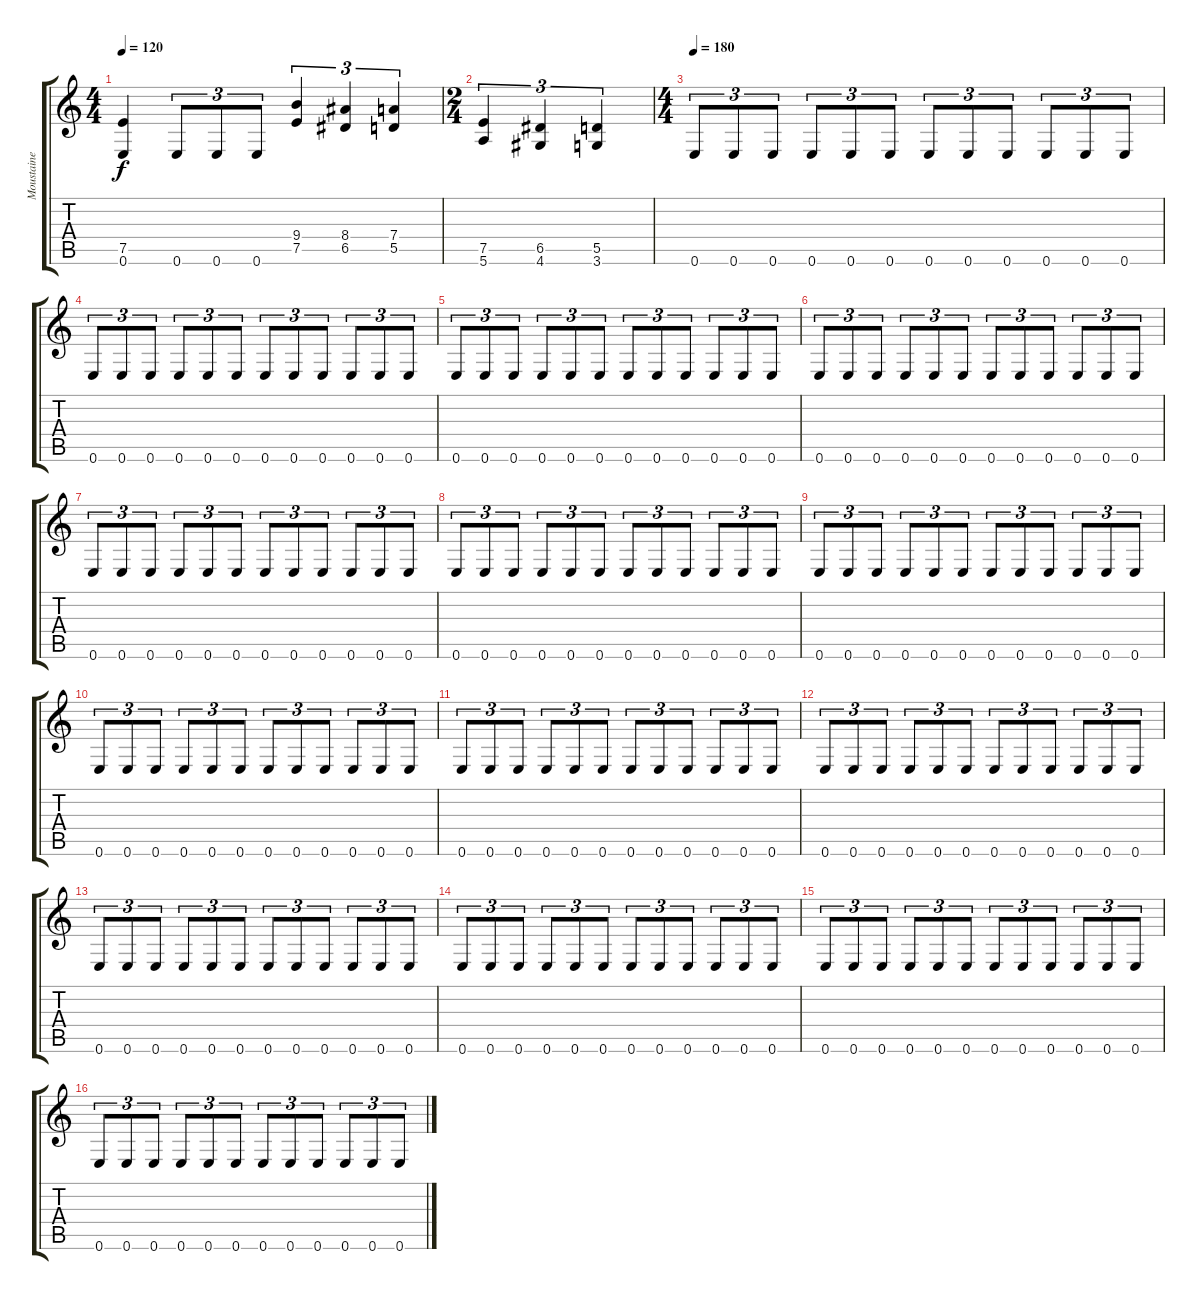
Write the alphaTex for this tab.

\track ("Moustaine" "Moustaine") {instrument distortionguitar}
\staff {score tabs}
\tuning (E4 B3 G3 D3 A2 E2) {hide}
\ts (4 4)
\tempo 120
\clef g2
\ks c
(7.5 0.6).4{dy f} 0.6.8{tu (3 2)} 0.6.8{tu (3 2)} 0.6.8{tu (3 2)} (9.4 7.5).4{tu (3 2)} (8.4 6.5).4{tu (3 2)} (7.4 5.5).4{tu (3 2)} |
\ts (2 4)
(7.5 5.6).4{tu (3 2)} (6.5 4.6).4{tu (3 2)} (5.5 3.6).4{tu (3 2)} |
\ts (4 4)
\tempo 180
0.6.8{tu (3 2)} 0.6.8{tu (3 2)} 0.6.8{tu (3 2)} 0.6.8{tu (3 2)} 0.6.8{tu (3 2)} 0.6.8{tu (3 2)} 0.6.8{tu (3 2)} 0.6.8{tu (3 2)} 0.6.8{tu (3 2)} 0.6.8{tu (3 2)} 0.6.8{tu (3 2)} 0.6.8{tu (3 2)} |
0.6.8{tu (3 2)} 0.6.8{tu (3 2)} 0.6.8{tu (3 2)} 0.6.8{tu (3 2)} 0.6.8{tu (3 2)} 0.6.8{tu (3 2)} 0.6.8{tu (3 2)} 0.6.8{tu (3 2)} 0.6.8{tu (3 2)} 0.6.8{tu (3 2)} 0.6.8{tu (3 2)} 0.6.8{tu (3 2)} |
0.6.8{tu (3 2)} 0.6.8{tu (3 2)} 0.6.8{tu (3 2)} 0.6.8{tu (3 2)} 0.6.8{tu (3 2)} 0.6.8{tu (3 2)} 0.6.8{tu (3 2)} 0.6.8{tu (3 2)} 0.6.8{tu (3 2)} 0.6.8{tu (3 2)} 0.6.8{tu (3 2)} 0.6.8{tu (3 2)} |
0.6.8{tu (3 2)} 0.6.8{tu (3 2)} 0.6.8{tu (3 2)} 0.6.8{tu (3 2)} 0.6.8{tu (3 2)} 0.6.8{tu (3 2)} 0.6.8{tu (3 2)} 0.6.8{tu (3 2)} 0.6.8{tu (3 2)} 0.6.8{tu (3 2)} 0.6.8{tu (3 2)} 0.6.8{tu (3 2)} |
0.6.8{tu (3 2)} 0.6.8{tu (3 2)} 0.6.8{tu (3 2)} 0.6.8{tu (3 2)} 0.6.8{tu (3 2)} 0.6.8{tu (3 2)} 0.6.8{tu (3 2)} 0.6.8{tu (3 2)} 0.6.8{tu (3 2)} 0.6.8{tu (3 2)} 0.6.8{tu (3 2)} 0.6.8{tu (3 2)} |
0.6.8{tu (3 2)} 0.6.8{tu (3 2)} 0.6.8{tu (3 2)} 0.6.8{tu (3 2)} 0.6.8{tu (3 2)} 0.6.8{tu (3 2)} 0.6.8{tu (3 2)} 0.6.8{tu (3 2)} 0.6.8{tu (3 2)} 0.6.8{tu (3 2)} 0.6.8{tu (3 2)} 0.6.8{tu (3 2)} |
0.6.8{tu (3 2)} 0.6.8{tu (3 2)} 0.6.8{tu (3 2)} 0.6.8{tu (3 2)} 0.6.8{tu (3 2)} 0.6.8{tu (3 2)} 0.6.8{tu (3 2)} 0.6.8{tu (3 2)} 0.6.8{tu (3 2)} 0.6.8{tu (3 2)} 0.6.8{tu (3 2)} 0.6.8{tu (3 2)} |
0.6.8{tu (3 2)} 0.6.8{tu (3 2)} 0.6.8{tu (3 2)} 0.6.8{tu (3 2)} 0.6.8{tu (3 2)} 0.6.8{tu (3 2)} 0.6.8{tu (3 2)} 0.6.8{tu (3 2)} 0.6.8{tu (3 2)} 0.6.8{tu (3 2)} 0.6.8{tu (3 2)} 0.6.8{tu (3 2)} |
0.6.8{tu (3 2)} 0.6.8{tu (3 2)} 0.6.8{tu (3 2)} 0.6.8{tu (3 2)} 0.6.8{tu (3 2)} 0.6.8{tu (3 2)} 0.6.8{tu (3 2)} 0.6.8{tu (3 2)} 0.6.8{tu (3 2)} 0.6.8{tu (3 2)} 0.6.8{tu (3 2)} 0.6.8{tu (3 2)} |
0.6.8{tu (3 2)} 0.6.8{tu (3 2)} 0.6.8{tu (3 2)} 0.6.8{tu (3 2)} 0.6.8{tu (3 2)} 0.6.8{tu (3 2)} 0.6.8{tu (3 2)} 0.6.8{tu (3 2)} 0.6.8{tu (3 2)} 0.6.8{tu (3 2)} 0.6.8{tu (3 2)} 0.6.8{tu (3 2)} |
0.6.8{tu (3 2)} 0.6.8{tu (3 2)} 0.6.8{tu (3 2)} 0.6.8{tu (3 2)} 0.6.8{tu (3 2)} 0.6.8{tu (3 2)} 0.6.8{tu (3 2)} 0.6.8{tu (3 2)} 0.6.8{tu (3 2)} 0.6.8{tu (3 2)} 0.6.8{tu (3 2)} 0.6.8{tu (3 2)} |
0.6.8{tu (3 2)} 0.6.8{tu (3 2)} 0.6.8{tu (3 2)} 0.6.8{tu (3 2)} 0.6.8{tu (3 2)} 0.6.8{tu (3 2)} 0.6.8{tu (3 2)} 0.6.8{tu (3 2)} 0.6.8{tu (3 2)} 0.6.8{tu (3 2)} 0.6.8{tu (3 2)} 0.6.8{tu (3 2)} |
0.6.8{tu (3 2)} 0.6.8{tu (3 2)} 0.6.8{tu (3 2)} 0.6.8{tu (3 2)} 0.6.8{tu (3 2)} 0.6.8{tu (3 2)} 0.6.8{tu (3 2)} 0.6.8{tu (3 2)} 0.6.8{tu (3 2)} 0.6.8{tu (3 2)} 0.6.8{tu (3 2)} 0.6.8{tu (3 2)} |
0.6.8{tu (3 2)} 0.6.8{tu (3 2)} 0.6.8{tu (3 2)} 0.6.8{tu (3 2)} 0.6.8{tu (3 2)} 0.6.8{tu (3 2)} 0.6.8{tu (3 2)} 0.6.8{tu (3 2)} 0.6.8{tu (3 2)} 0.6.8{tu (3 2)} 0.6.8{tu (3 2)} 0.6.8{tu (3 2)}
